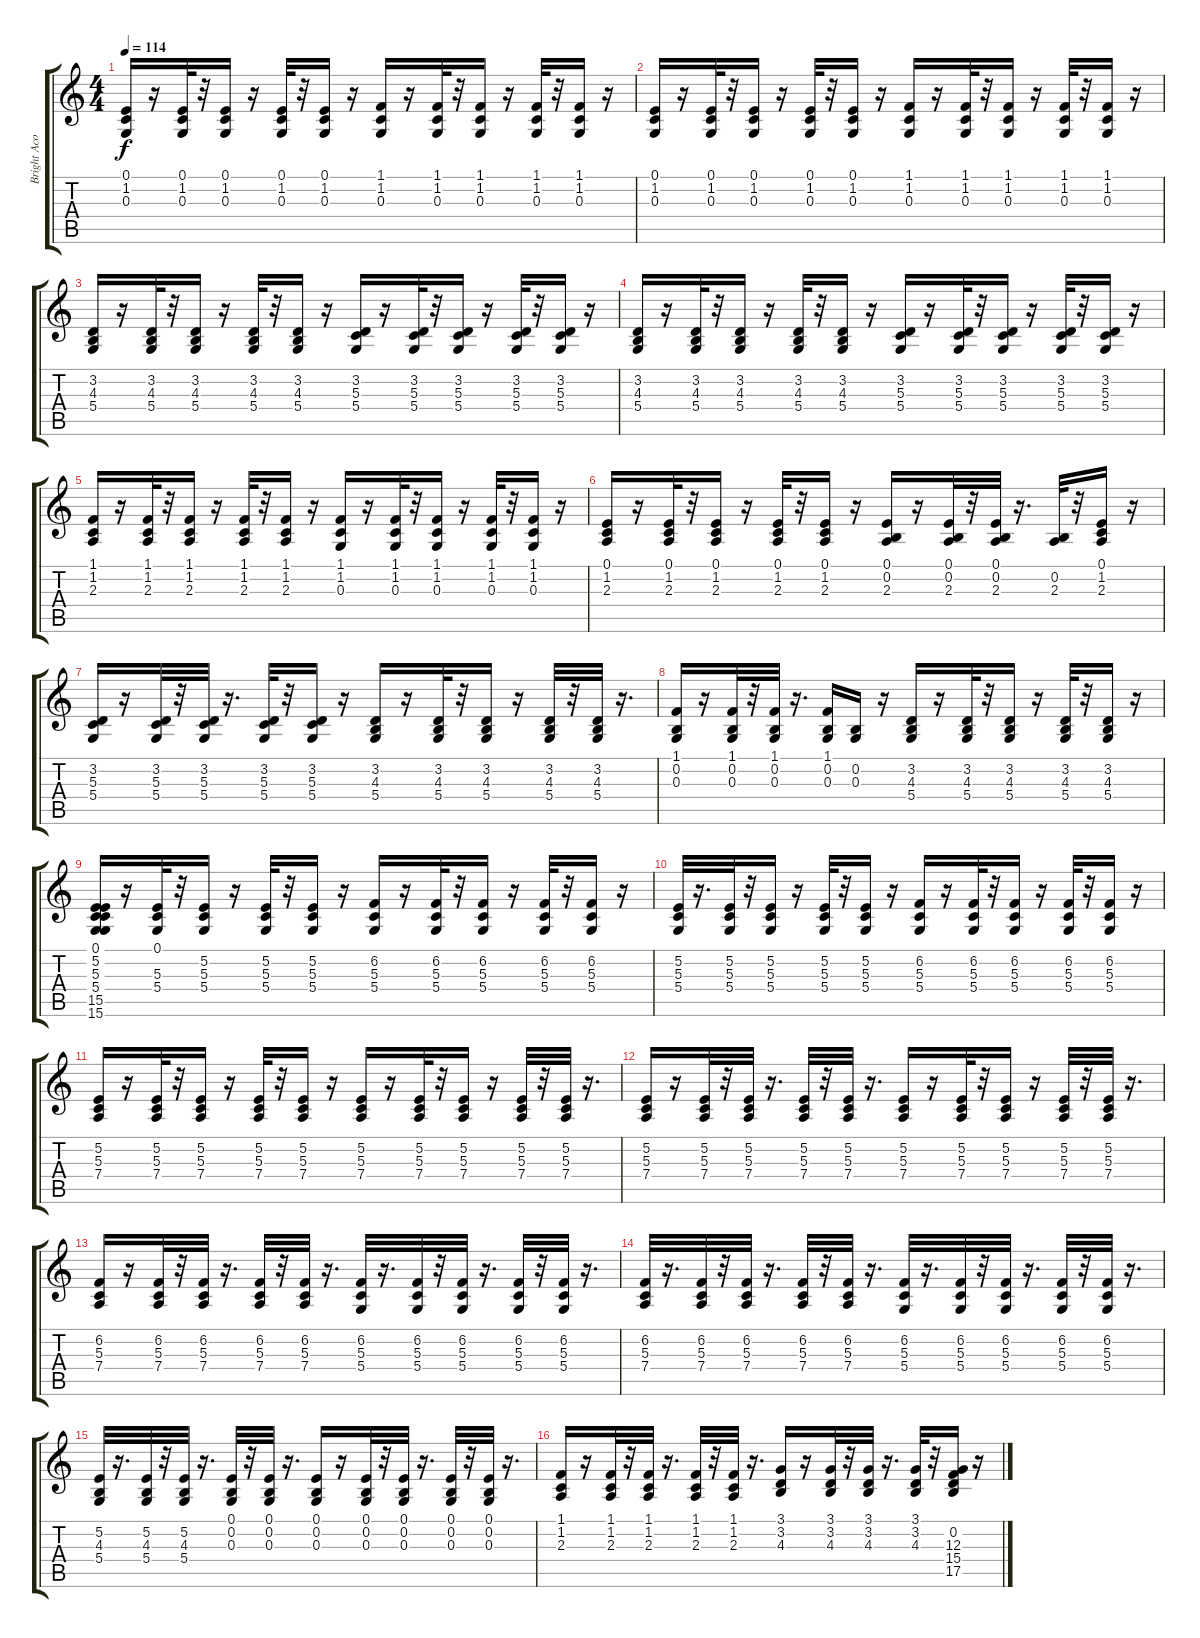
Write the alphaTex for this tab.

\track ("Bright Acoustic Piano" "Bright Aco") {instrument brightacousticpiano}
\staff {score tabs}
\tuning (E4 B3 G3 D3 A2 E2) {hide}
\ts (4 4)
\tempo 114
\clef g2
\ks c
(0.1 1.2 0.3).16{dy f} r.16 (0.1 1.2 0.3).32 r.32 (0.1 1.2 0.3).16 r.16 (0.1 1.2 0.3).32 r.32 (0.1 1.2 0.3).16 r.16 (1.1 1.2 0.3).16 r.16 (1.1 1.2 0.3).32 r.32 (1.1 1.2 0.3).16 r.16 (1.1 1.2 0.3).32 r.32 (1.1 1.2 0.3).16 r.16 |
(0.1 1.2 0.3).16 r.16 (0.1 1.2 0.3).32 r.32 (0.1 1.2 0.3).16 r.16 (0.1 1.2 0.3).32 r.32 (0.1 1.2 0.3).16 r.16 (1.1 1.2 0.3).16 r.16 (1.1 1.2 0.3).32 r.32 (1.1 1.2 0.3).16 r.16 (1.1 1.2 0.3).32 r.32 (1.1 1.2 0.3).16 r.16 |
(3.2 4.3 5.4).16 r.16 (3.2 4.3 5.4).32 r.32 (3.2 4.3 5.4).16 r.16 (3.2 4.3 5.4).32 r.32 (3.2 4.3 5.4).16 r.16 (3.2 5.3 5.4).16 r.16 (3.2 5.3 5.4).32 r.32 (3.2 5.3 5.4).16 r.16 (3.2 5.3 5.4).32 r.32 (3.2 5.3 5.4).16 r.16 |
(3.2 4.3 5.4).16 r.16 (3.2 4.3 5.4).32 r.32 (3.2 4.3 5.4).16 r.16 (3.2 4.3 5.4).32 r.32 (3.2 4.3 5.4).16 r.16 (3.2 5.3 5.4).16 r.16 (3.2 5.3 5.4).32 r.32 (3.2 5.3 5.4).16 r.16 (3.2 5.3 5.4).32 r.32 (3.2 5.3 5.4).16 r.16 |
(1.1 1.2 2.3).16 r.16 (1.1 1.2 2.3).32 r.32 (1.1 1.2 2.3).16 r.16 (1.1 1.2 2.3).32 r.32 (1.1 1.2 2.3).16 r.16 (1.1 1.2 0.3).16 r.16 (1.1 1.2 0.3).32 r.32 (1.1 1.2 0.3).16 r.16 (1.1 1.2 0.3).32 r.32 (1.1 1.2 0.3).16 r.16 |
(0.1 1.2 2.3).16 r.16 (0.1 1.2 2.3).32 r.32 (0.1 1.2 2.3).16 r.16 (0.1 1.2 2.3).32 r.32 (0.1 1.2 2.3).16 r.16 (0.1 0.2 2.3).16 r.16 (0.1 0.2 2.3).32 r.32 (0.1 0.2 2.3).32 r.16{d} (0.2 2.3).32 r.32 (0.1 1.2 2.3).16 r.16 |
(3.2 5.3 5.4).16 r.16 (3.2 5.3 5.4).32 r.32 (3.2 5.3 5.4).32 r.16{d} (3.2 5.3 5.4).32 r.32 (3.2 5.3 5.4).16 r.16 (3.2 4.3 5.4).16 r.16 (3.2 4.3 5.4).32 r.32 (3.2 4.3 5.4).16 r.16 (3.2 4.3 5.4).32 r.32 (3.2 4.3 5.4).32 r.16{d} |
(1.1 0.2 0.3).16 r.16 (1.1 0.2 0.3).32 r.32 (1.1 0.2 0.3).32 r.16{d} (1.1 0.2 0.3).16 (0.2 0.3).16 r.16 (3.2 4.3 5.4).16 r.16 (3.2 4.3 5.4).32 r.32 (3.2 4.3 5.4).16 r.16 (3.2 4.3 5.4).32 r.32 (3.2 4.3 5.4).16 r.16 |
(0.1 5.2 5.3 5.4 15.5 15.6).16 r.16 (0.1 5.3 5.4).32 r.32 (5.2 5.3 5.4).16 r.16 (5.2 5.3 5.4).32 r.32 (5.2 5.3 5.4).16 r.16 (6.2 5.3 5.4).16 r.16 (6.2 5.3 5.4).32 r.32 (6.2 5.3 5.4).16 r.16 (6.2 5.3 5.4).32 r.32 (6.2 5.3 5.4).16 r.16 |
(5.2 5.3 5.4).32 r.16{d} (5.2 5.3 5.4).32 r.32 (5.2 5.3 5.4).16 r.16 (5.2 5.3 5.4).32 r.32 (5.2 5.3 5.4).16 r.16 (6.2 5.3 5.4).16 r.16 (6.2 5.3 5.4).32 r.32 (6.2 5.3 5.4).16 r.16 (6.2 5.3 5.4).32 r.32 (6.2 5.3 5.4).16 r.16 |
(5.2 5.3 7.4).16 r.16 (5.2 5.3 7.4).32 r.32 (5.2 5.3 7.4).16 r.16 (5.2 5.3 7.4).32 r.32 (5.2 5.3 7.4).16 r.16 (5.2 5.3 7.4).16 r.16 (5.2 5.3 7.4).32 r.32 (5.2 5.3 7.4).16 r.16 (5.2 5.3 7.4).32 r.32 (5.2 5.3 7.4).32 r.16{d} |
(5.2 5.3 7.4).16 r.16 (5.2 5.3 7.4).32 r.32 (5.2 5.3 7.4).32 r.16{d} (5.2 5.3 7.4).32 r.32 (5.2 5.3 7.4).32 r.16{d} (5.2 5.3 7.4).16 r.16 (5.2 5.3 7.4).32 r.32 (5.2 5.3 7.4).16 r.16 (5.2 5.3 7.4).32 r.32 (5.2 5.3 7.4).32 r.16{d} |
(6.2 5.3 7.4).16 r.16 (6.2 5.3 7.4).32 r.32 (6.2 5.3 7.4).32 r.16{d} (6.2 5.3 7.4).32 r.32 (6.2 5.3 7.4).32 r.16{d} (6.2 5.3 5.4).32 r.16{d} (6.2 5.3 5.4).32 r.32 (6.2 5.3 5.4).32 r.16{d} (6.2 5.3 5.4).32 r.32 (6.2 5.3 5.4).32 r.16{d} |
(6.2 5.3 7.4).32 r.16{d} (6.2 5.3 7.4).32 r.32 (6.2 5.3 7.4).32 r.16{d} (6.2 5.3 7.4).32 r.32 (6.2 5.3 7.4).32 r.16{d} (6.2 5.3 5.4).32 r.16{d} (6.2 5.3 5.4).32 r.32 (6.2 5.3 5.4).32 r.16{d} (6.2 5.3 5.4).32 r.32 (6.2 5.3 5.4).32 r.16{d} |
(5.2 4.3 5.4).32 r.16{d} (5.2 4.3 5.4).32 r.32 (5.2 4.3 5.4).32 r.16{d} (0.1 0.2 0.3).32 r.32 (0.1 0.2 0.3).32 r.16{d} (0.1 0.2 0.3).16 r.16 (0.1 0.2 0.3).32 r.32 (0.1 0.2 0.3).32 r.16{d} (0.1 0.2 0.3).32 r.32 (0.1 0.2 0.3).32 r.16{d} |
(1.1 1.2 2.3).16 r.16 (1.1 1.2 2.3).32 r.32 (1.1 1.2 2.3).32 r.16{d} (1.1 1.2 2.3).32 r.32 (1.1 1.2 2.3).32 r.16{d} (3.1 3.2 4.3).16 r.16 (3.1 3.2 4.3).32 r.32 (3.1 3.2 4.3).32 r.16{d} (3.1 3.2 4.3).32 r.32 (0.2 12.3 15.4 17.5).16 r.16
